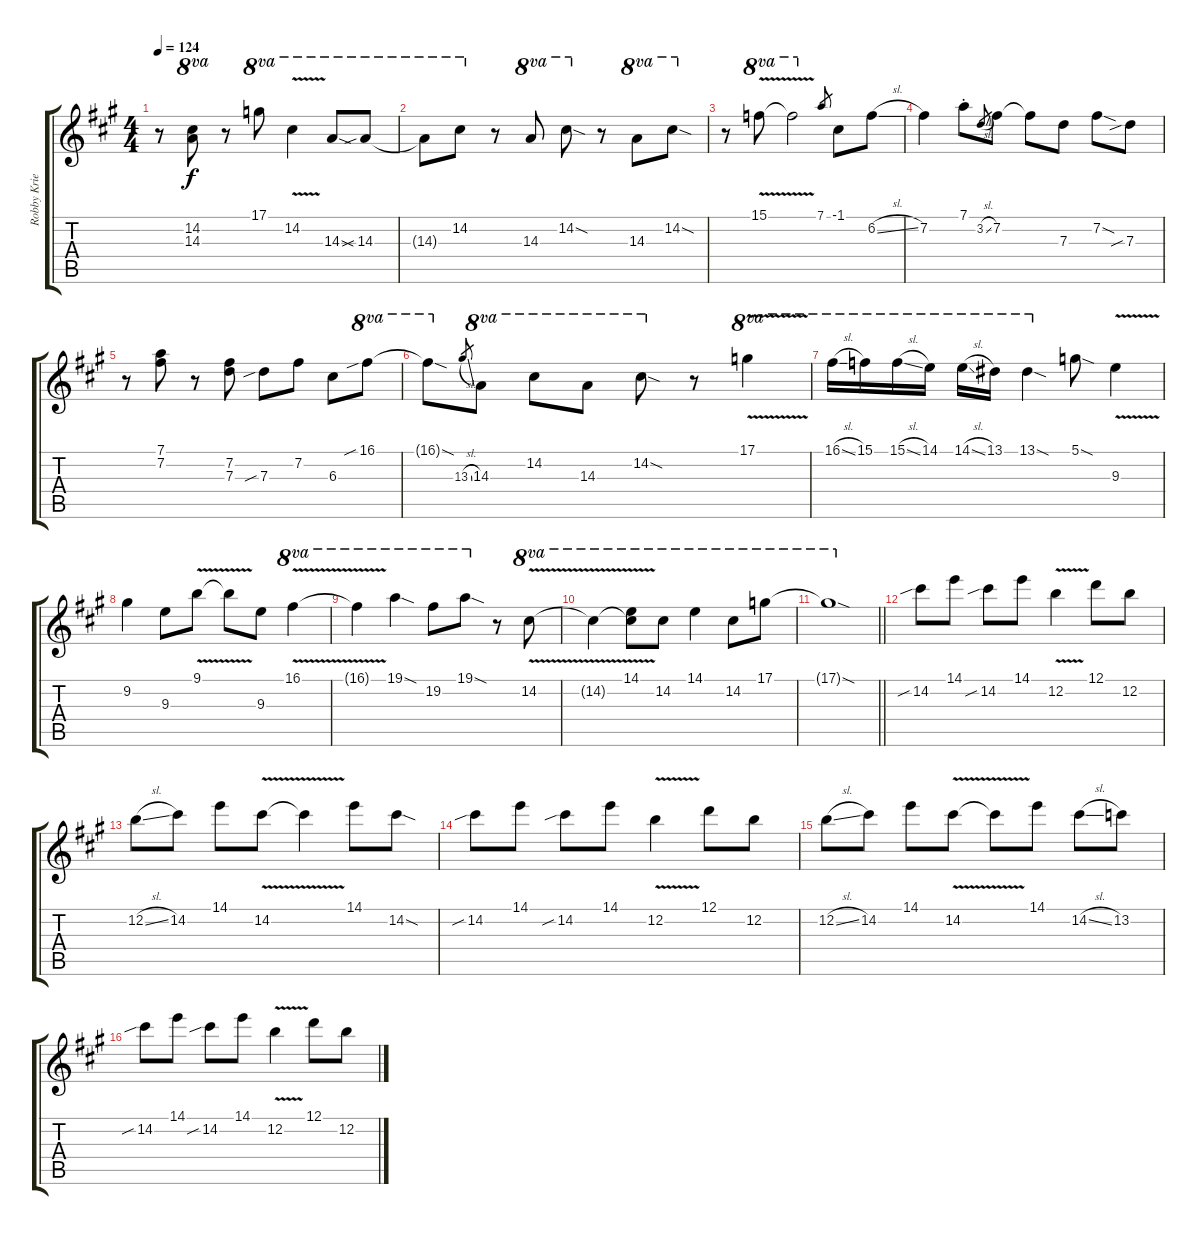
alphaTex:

\track ("Robby Krieger lead (bottleneck) (open G)" "Robby Krie") {instrument overdrivenguitar}
\staff {score tabs}
\tuning (D4 B3 G3 D3 G2 D2) {hide}
\ts (4 4)
\tempo 124
\clef g2
\ks a
r.8{dy f} (14.2 14.3).8{ot 8va} r.8 17.1.8{ot 8va} 14.2{v}.4{ot 8va} 14.3{sod}.8{ot 8va} 14.3{sib}.8{ot 8va} |
14.3{t}.8{ot 8va} 14.2.8{ot 8va} r.8 14.3.8{ot 8va} 14.2{sod}.8{ot 8va} r.8 14.3.8{ot 8va} 14.2{sod}.8{ot 8va} |
r.8 15.1{v}.8{ot 8va} 15.1{v t}.2{ot 8va} 7.1.8{gr} -1.1.8 6.2{sl}.8 |
7.2.4 7.1{st}.8 3.2{sl}.8{gr} 7.2.8 7.2{t}.8 7.3.8 7.2{sod}.8 7.3{sib}.8 |
r.8 (7.1 7.2).8 r.8 (7.2 7.3).8 7.3{sib}.8 7.2.8 6.3.8 16.1{sib}.8{ot 8va} |
16.1{sod t}.8{ot 8va} 13.3{sl}.8{gr} 14.3.8{ot 8va} 14.2.8{ot 8va} 14.3.8{ot 8va} 14.2{sod}.8{ot 8va} r.8 17.1{v}.4{ot 8va} |
16.1{sl}.16{ot 8va} 15.1.16{ot 8va} 15.1{sl}.16{ot 8va} 14.1.16{ot 8va} 14.1{sl}.16{ot 8va} 13.1.16{ot 8va} 13.1{sod}.4{ot 8va} 5.1{sod}.8 9.3{v}.4 |
9.2.4 9.3.8 9.1{v}.8 9.1{v t}.8 9.3.8 16.1{v}.4{ot 8va} |
16.1{v t}.4{ot 8va} 19.1{sod}.4{ot 8va} 19.2.8{ot 8va} 19.1{sod}.8{ot 8va} r.8 14.2{v}.8{ot 8va} |
14.2{v t}.4{ot 8va} (14.1 14.2{t}).8{ot 8va} 14.2.8{ot 8va} 14.1.4{ot 8va} 14.2.8{ot 8va} 17.1.8{ot 8va} |
\barLineRight lightlight
17.1{sod t}.1{ot 8va} |
14.2{sib}.8 14.1.8 14.2{sib}.8 14.1.8 12.2{v}.4 12.1.8 12.2.8 |
12.2{sl}.8 14.2.8 14.1.8 14.2{v}.8 14.2{v t}.4 14.1.8 14.2{sod}.8 |
14.2{sib}.8 14.1.8 14.2{sib}.8 14.1.8 12.2{v}.4 12.1.8 12.2.8 |
12.2{sl}.8 14.2.8 14.1.8 14.2{v}.8 14.2{v t}.8 14.1.8 14.2{sl}.8 13.2.8 |
14.2{sib}.8 14.1.8 14.2{sib}.8 14.1.8 12.2{v}.4 12.1.8 12.2.8
